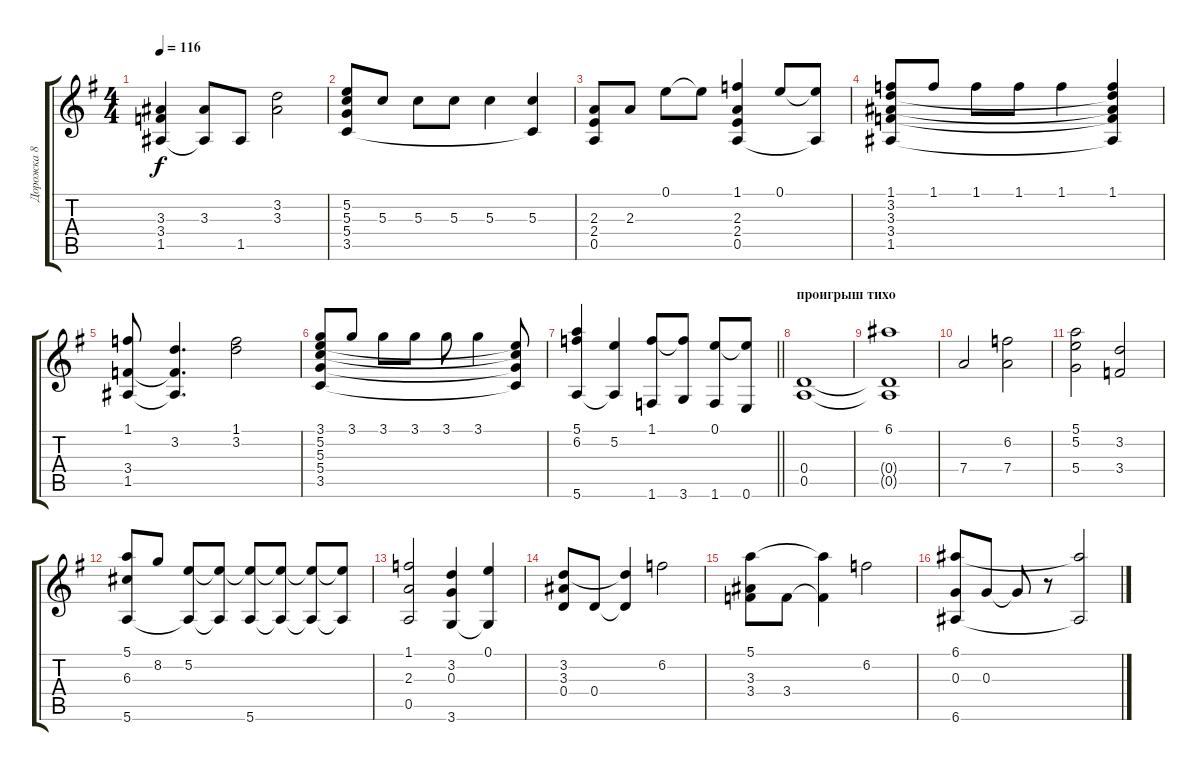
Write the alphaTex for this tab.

\track ("Дорожка 8" "Дорожка 8") {instrument acousticguitarsteel}
\staff {score tabs}
\tuning (E4 B3 G3 D3 A2 E2) {hide}
\ts (4 4)
\tempo 116
\clef g2
\ks eminor
(3.3 3.4 1.5).4{dy f} (3.3 1.5{t}).8 1.5.8 (3.2 3.3).2 |
(5.2 5.3 5.4 3.5).8 5.3.8 5.3.8 5.3.8 5.3.4 (5.3 3.5{t}).4 |
(2.3 2.4 0.5).8 2.3.8 0.1.8 0.1{t}.8 (1.1 2.3 2.4 0.5).4 0.1.8 (0.1{t} 0.5{t}).8 |
(1.1 3.2 3.3 3.4 1.5).8 1.1.8 1.1.8 1.1.8 1.1.4 (1.1 3.2{t} 3.3{t} 3.4{t} 1.5{t}).4 |
(1.1 3.4 1.5).8 (3.2 3.4{t} 1.5{t}).4{d} (1.1 3.2).2 |
(3.1 5.2 5.3 5.4 3.5).8 3.1.8 3.1.8 3.1.8 3.1.8 3.1.4 (5.2{t} 5.3{t} 5.4{t} 3.5{t}).8 |
\barLineRight lightlight
(5.1 6.2 5.6).4 (5.2 5.6{t}).4 (1.1 1.6).8 (1.1{t} 3.6).8 (0.1 1.6).8 (0.1{t} 0.6).8 |
\section ("" "проигрыш тихо ")
(0.4 0.5).1 |
(6.1 0.4{t} 0.5{t}).1 |
7.4.2 (6.2 7.4).2 |
(5.1 5.2 5.4).2 (3.2 3.4).2 |
(5.1 6.3 5.6).8 8.2.8 (5.2 5.6{t}).8 (5.2{t} 5.6{t}).8 (5.2{t} 5.6).8 (5.2{t} 5.6{t}).8 (5.2{t} 5.6{t}).8 (5.2{t} 5.6{t}).8 |
(1.1 2.3 0.5).2 (3.2 0.3 3.6).4 (0.1 3.6{t}).4 |
(3.2 3.3 0.4).8 0.4.8 (3.2{t} 0.4{t}).4 6.2.2 |
(5.1 3.3 3.4).8 3.4.8 (5.1{t} 3.4{t}).4 6.2.2 |
(6.1 0.3 6.6).8 0.3.8 0.3{t}.8 r.8 (6.1{t} 6.6{t}).2
